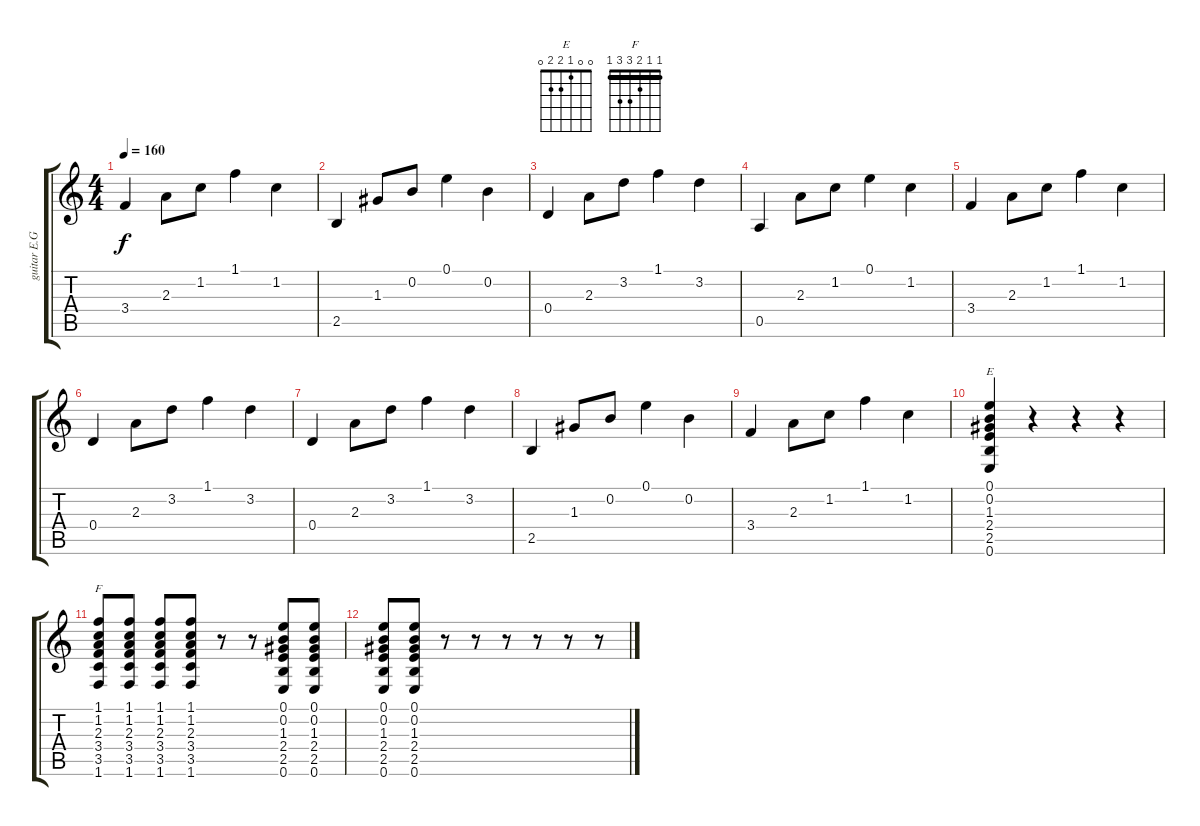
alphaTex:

\track ("guitar E.GHE" "guitar E.G") {instrument electricguitarclean}
\staff {score tabs}
\tuning (E4 B3 G3 D3 A2 E2) {hide}
\chord ("E" 0 0 1 2 2 0)
\chord ("F" 1 1 2 3 3 1) {barre 1}
\ts (4 4)
\tempo 160
\clef g2
\ks c
3.4.4{dy f} 2.3.8 1.2.8 1.1.4 1.2.4 |
2.5.4 1.3.8 0.2.8 0.1.4 0.2.4 |
0.4.4 2.3.8 3.2.8 1.1.4 3.2.4 |
0.5.4 2.3.8 1.2.8 0.1.4 1.2.4 |
3.4.4 2.3.8 1.2.8 1.1.4 1.2.4 |
0.4.4 2.3.8 3.2.8 1.1.4 3.2.4 |
0.4.4 2.3.8 3.2.8 1.1.4 3.2.4 |
2.5.4 1.3.8 0.2.8 0.1.4 0.2.4 |
3.4.4 2.3.8 1.2.8 1.1.4 1.2.4 |
(0.1 0.2 1.3 2.4 2.5 0.6).4{ch "E"} r.4 r.4 r.4 |
(1.1 1.2 2.3 3.4 3.5 1.6).8{ch "F"} (1.1 1.2 2.3 3.4 3.5 1.6).8 (1.1 1.2 2.3 3.4 3.5 1.6).8 (1.1 1.2 2.3 3.4 3.5 1.6).8 r.8 r.8 (0.1 0.2 1.3 2.4 2.5 0.6).8 (0.1 0.2 1.3 2.4 2.5 0.6).8 |
(0.1 0.2 1.3 2.4 2.5 0.6).8 (0.1 0.2 1.3 2.4 2.5 0.6).8 r.8 r.8 r.8 r.8 r.8 r.8
